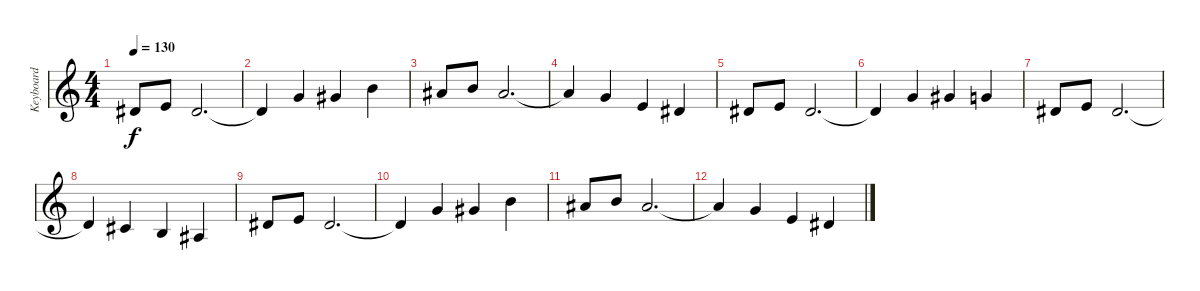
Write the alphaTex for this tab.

\track ("Keyboard" "Keyboard") {instrument drawbarorgan}
\staff {score}
\tuning (Eb5 Bb4 Gb4 Db4 Ab3 Eb3) {hide}
\ts (4 4)
\tempo 130
\clef g2
\ks c
2.4.8{dy f} 3.4.8 2.4.2{d} |
2.4{t}.4 1.3.4 2.3.4 1.2.4 |
0.2.8 1.2.8 0.2.2{d} |
0.2{t}.4 1.3.4 3.4.4 2.4.4 |
2.4.8 3.4.8 2.4.2{d} |
2.4{t}.4 1.3.4 2.3.4 1.3.4 |
2.4.8 3.4.8 2.4.2{d} |
2.4{t}.4 0.4.4 3.5.4 2.5.4 |
2.4.8 3.4.8 2.4.2{d} |
2.4{t}.4 1.3.4 2.3.4 1.2.4 |
0.2.8 1.2.8 0.2.2{d} |
0.2{t}.4 1.3.4 3.4.4 2.4.4
